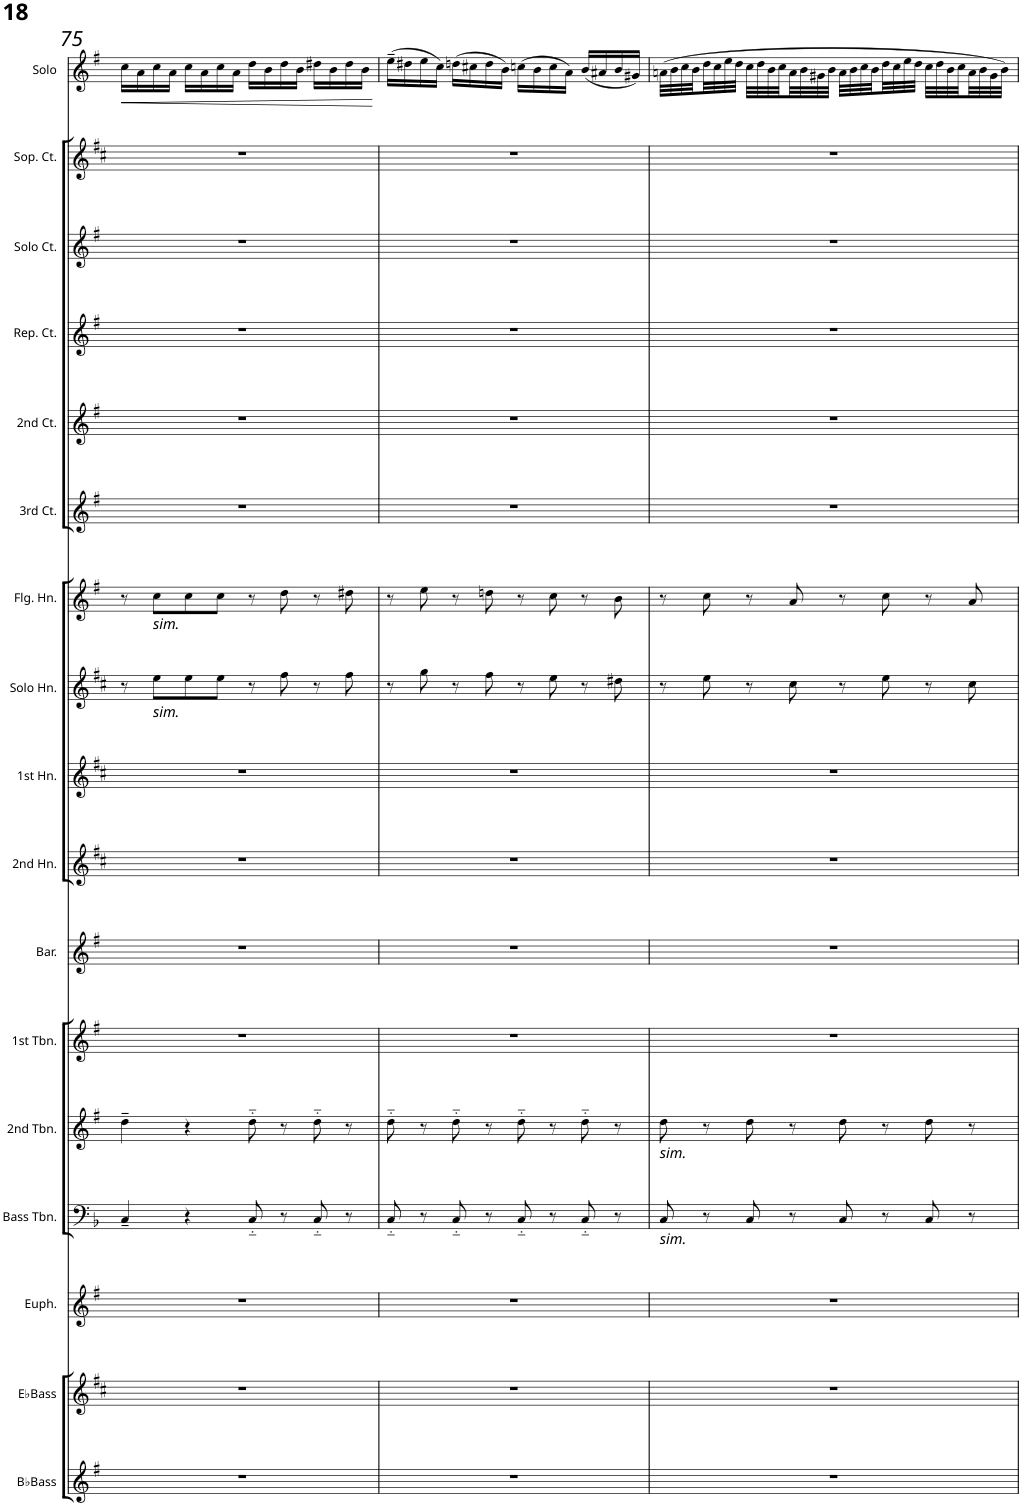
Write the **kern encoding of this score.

**kern	**kern	**kern	**kern	**kern	**kern	**kern	**kern	**kern	**kern	**kern	**kern	**kern	**kern	**kern	**kern	**kern	**dynam
*part17	*part16	*part15	*part14	*part13	*part12	*part11	*part10	*part9	*part8	*part7	*part6	*part5	*part4	*part3	*part2	*part1	*part1
*staff17	*staff16	*staff15	*staff14	*staff13	*staff12	*staff11	*staff10	*staff9	*staff8	*staff7	*staff6	*staff5	*staff4	*staff3	*staff2	*staff1	*staff1
*I"BbBass	*I"EbBass	*I"BbEuphonium	*I"Bass Trombone	*I"2nd BbTrombone	*I"1st BbTrombone	*I"BbBaritone	*I"2nd EbHorn	*I"1st EbHorn	*I"Solo EbHorn	*I"BbFlugelhorn	*I"3rd BbCornet	*I"2nd BbCornet	*I"BbRepiano Cornet	*I"BbSolo Cornet	*I"EbSoprano Cornet	*I"Soloist in Bb	*
*I'BbBass	*I'EbBass	*	*I'Bass Tbn.	*I'2nd Tbn.	*I'1st Tbn.	*I'Bar.	*I'2nd Hn.	*I'1st Hn.	*I'Solo Hn.	*	*I'3rd Ct.	*I'2nd Ct.	*	*	*	*I'Solo	*
!!LO:PB:g=z
*clefG2	*clefG2	*clefG2	*clefF4	*clefG2	*clefG2	*clefG2	*clefG2	*clefG2	*clefG2	*clefG2	*clefG2	*clefG2	*clefG2	*clefG2	*clefG2	*clefG2	*
*Trd15c26	*Trd12c21	*Trd8c14	*	*Trd8c14	*Trd8c14	*Trd8c14	*Trd5c9	*Trd5c9	*Trd5c9	*Trd1c2	*Trd1c2	*Trd1c2	*Trd1c2	*Trd1c2	*Trd-2c-3	*Trd1c2	*
*k[f#]	*k[f#c#]	*k[f#]	*k[b-]	*k[f#]	*k[f#]	*k[f#]	*k[f#c#]	*k[f#c#]	*k[f#c#]	*k[f#]	*k[f#]	*k[f#]	*k[f#]	*k[f#]	*k[f#c#]	*k[f#]	*
*M2/2	*M2/2	*M2/2	*M2/2	*M2/2	*M2/2	*M2/2	*M2/2	*M2/2	*M2/2	*M2/2	*M2/2	*M2/2	*M2/2	*M2/2	*M2/2	*M2/2	*
*met(c|)	*met(c|)	*met(c|)	*met(c|)	*met(c|)	*met(c|)	*met(c|)	*met(c|)	*met(c|)	*met(c|)	*met(c|)	*met(c|)	*met(c|)	*met(c|)	*met(c|)	*met(c|)	*met(c|)	*
=75	=75	=75	=75	=75	=75	=75	=75	=75	=75	=75	=75	=75	=75	=75	=75	=75	=75
!	!	!	!	!	!	!	!	!	!	!	!	!	!	!	!	!	!LO:HP:b
1r	1r	1r	4C~/	4dd~\	1r	1r	1r	1r	8r	8r	1r	1r	1r	1r	1r	16cc\LL	<
.	.	.	.	.	.	.	.	.	.	.	.	.	.	.	.	16a\	.
!	!	!	!	!	!	!	!	!	!	!LO:TX:b:i:t=sim.	!	!	!	!	!	!	!
!	!	!	!	!	!	!	!	!	!LO:TX:b:i:t=sim.	!	!	!	!	!	!	!	!
.	.	.	.	.	.	.	.	.	8ee\L	8cc\L	.	.	.	.	.	16cc\	.
.	.	.	.	.	.	.	.	.	.	.	.	.	.	.	.	16a\JJ	.
.	.	.	4r	4r	.	.	.	.	8ee\	8cc\	.	.	.	.	.	16cc\LL	.
.	.	.	.	.	.	.	.	.	.	.	.	.	.	.	.	16a\	.
.	.	.	.	.	.	.	.	.	8ee\J	8cc\J	.	.	.	.	.	16cc\	.
.	.	.	.	.	.	.	.	.	.	.	.	.	.	.	.	16a\JJ	.
.	.	.	8C/	8dd\	.	.	.	.	8r	8r	.	.	.	.	.	16dd\LL	.
.	.	.	.	.	.	.	.	.	.	.	.	.	.	.	.	16b\	.
.	.	.	8r	8r	.	.	.	.	8ff#\	8dd\	.	.	.	.	.	16dd\	.
.	.	.	.	.	.	.	.	.	.	.	.	.	.	.	.	16b\JJ	.
.	.	.	8C/	8dd\	.	.	.	.	8r	8r	.	.	.	.	.	16dd#X\LL	.
.	.	.	.	.	.	.	.	.	.	.	.	.	.	.	.	16b\	.
.	.	.	8r	8r	.	.	.	.	8ff#\	8dd#X\	.	.	.	.	.	16dd#\	.
.	.	.	.	.	.	.	.	.	.	.	.	.	.	.	.	16b\JJ	.
.	.	.	.	.	.	.	.	.	.	.	.	.	.	.	.	.	[
=76	=76	=76	=76	=76	=76	=76	=76	=76	=76	=76	=76	=76	=76	=76	=76	=76	=76
1r	1r	1r	8C/	8dd\	1r	1r	1r	1r	8r	8r	1r	1r	1r	1r	1r	(16ee~\LL	.
.	.	.	.	.	.	.	.	.	.	.	.	.	.	.	.	16dd#X\	.
.	.	.	8r	8r	.	.	.	.	8gg\	8ee\	.	.	.	.	.	16ee\	.
.	.	.	.	.	.	.	.	.	.	.	.	.	.	.	.	16cc\JJ)	.
.	.	.	8C/	8dd\	.	.	.	.	8r	8r	.	.	.	.	.	(16ddn\LL	.
.	.	.	.	.	.	.	.	.	.	.	.	.	.	.	.	16cc#X\	.
.	.	.	8r	8r	.	.	.	.	8ff#\	8ddn\	.	.	.	.	.	16dd\	.
.	.	.	.	.	.	.	.	.	.	.	.	.	.	.	.	16b\JJ)	.
.	.	.	8C/	8dd\	.	.	.	.	8r	8r	.	.	.	.	.	(16ccn\LL	.
.	.	.	.	.	.	.	.	.	.	.	.	.	.	.	.	16b\	.
.	.	.	8r	8r	.	.	.	.	8ee\	8cc\	.	.	.	.	.	16cc\	.
.	.	.	.	.	.	.	.	.	.	.	.	.	.	.	.	16a\JJ)	.
.	.	.	8C/	8dd\	.	.	.	.	8r	8r	.	.	.	.	.	(16b/LL	.
.	.	.	.	.	.	.	.	.	.	.	.	.	.	.	.	16a#X/	.
.	.	.	8r	8r	.	.	.	.	8dd#X\	8b\	.	.	.	.	.	16b/	.
.	.	.	.	.	.	.	.	.	.	.	.	.	.	.	.	16g#X/JJ)	.
=77	=77	=77	=77	=77	=77	=77	=77	=77	=77	=77	=77	=77	=77	=77	=77	=77	=77
!	!	!	!	!LO:TX:b:i:t=sim.	!	!	!	!	!	!	!	!	!	!	!	!	!
!	!	!	!LO:TX:b:i:t=sim.	!	!	!	!	!	!	!	!	!	!	!	!	!	!
1r	1r	1r	8C/	8dd\	1r	1r	1r	1r	8r	8r	1r	1r	1r	1r	1r	(32an\LLL	.
.	.	.	.	.	.	.	.	.	.	.	.	.	.	.	.	32b\	.
.	.	.	.	.	.	.	.	.	.	.	.	.	.	.	.	32cc\	.
.	.	.	.	.	.	.	.	.	.	.	.	.	.	.	.	32b\	.
.	.	.	8r	8r	.	.	.	.	8ee\	8cc\	.	.	.	.	.	32dd\	.
.	.	.	.	.	.	.	.	.	.	.	.	.	.	.	.	32cc\	.
.	.	.	.	.	.	.	.	.	.	.	.	.	.	.	.	32ee\	.
.	.	.	.	.	.	.	.	.	.	.	.	.	.	.	.	32dd\JJJ	.
.	.	.	8C/	8dd\	.	.	.	.	8r	8r	.	.	.	.	.	32cc\LLL	.
.	.	.	.	.	.	.	.	.	.	.	.	.	.	.	.	32dd\	.
.	.	.	.	.	.	.	.	.	.	.	.	.	.	.	.	32b\	.
.	.	.	.	.	.	.	.	.	.	.	.	.	.	.	.	32cc\	.
.	.	.	8r	8r	.	.	.	.	8cc#\	8a/	.	.	.	.	.	32a\	.
.	.	.	.	.	.	.	.	.	.	.	.	.	.	.	.	32b\	.
.	.	.	.	.	.	.	.	.	.	.	.	.	.	.	.	32g#X\	.
.	.	.	.	.	.	.	.	.	.	.	.	.	.	.	.	32b\JJJ	.
.	.	.	8C/	8dd\	.	.	.	.	8r	8r	.	.	.	.	.	32a\LLL	.
.	.	.	.	.	.	.	.	.	.	.	.	.	.	.	.	32b\	.
.	.	.	.	.	.	.	.	.	.	.	.	.	.	.	.	32cc\	.
.	.	.	.	.	.	.	.	.	.	.	.	.	.	.	.	32b\	.
.	.	.	8r	8r	.	.	.	.	8ee\	8cc\	.	.	.	.	.	32dd\	.
.	.	.	.	.	.	.	.	.	.	.	.	.	.	.	.	32cc\	.
.	.	.	.	.	.	.	.	.	.	.	.	.	.	.	.	32ee\	.
.	.	.	.	.	.	.	.	.	.	.	.	.	.	.	.	32dd\JJJ	.
.	.	.	8C/	8dd\	.	.	.	.	8r	8r	.	.	.	.	.	32cc\LLL	.
.	.	.	.	.	.	.	.	.	.	.	.	.	.	.	.	32dd\	.
.	.	.	.	.	.	.	.	.	.	.	.	.	.	.	.	32b\	.
.	.	.	.	.	.	.	.	.	.	.	.	.	.	.	.	32cc\	.
.	.	.	8r	8r	.	.	.	.	8cc#\	8a/	.	.	.	.	.	32a\	.
.	.	.	.	.	.	.	.	.	.	.	.	.	.	.	.	32b\	.
.	.	.	.	.	.	.	.	.	.	.	.	.	.	.	.	32g#\	.
.	.	.	.	.	.	.	.	.	.	.	.	.	.	.	.	32b\JJJ)	.
=	=	=	=	=	=	=	=	=	=	=	=	=	=	=	=	=	=
*-	*-	*-	*-	*-	*-	*-	*-	*-	*-	*-	*-	*-	*-	*-	*-	*-	*-
